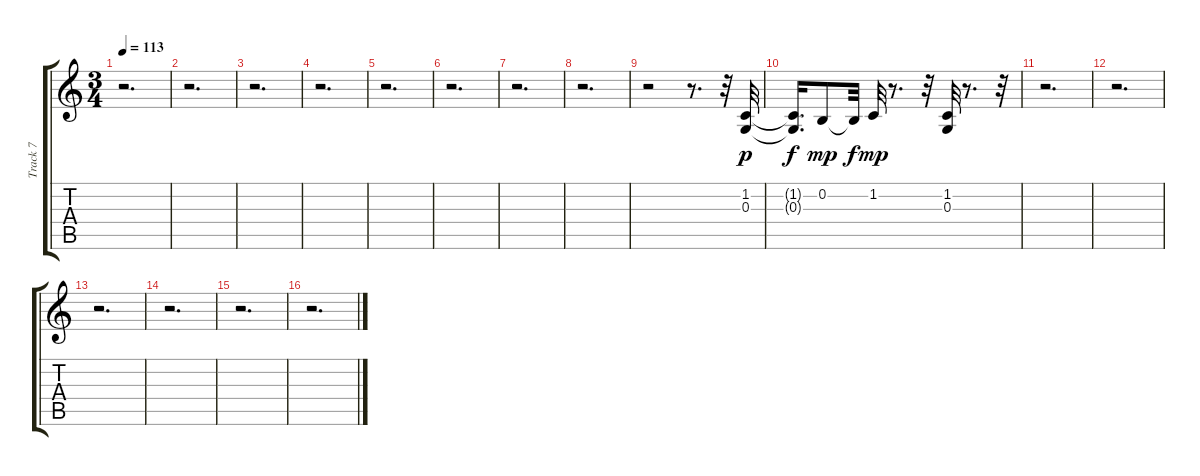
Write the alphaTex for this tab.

\track ("Track 7" "Track 7") {instrument tangoaccordion}
\staff {score tabs}
\tuning (E4 B3 G3 D3 A2 E2) {hide}
\ts (3 4)
\tempo 113
\clef g2
\ks c
r.2{d dy f} |
r.2{d} |
r.2{d} |
r.2{d} |
r.2{d} |
r.2{d} |
r.2{d} |
r.2{d} |
r.2 r.8{d} r.32 (1.2 0.3).32{dy p} |
(1.2{t} 0.3{t}).16{d dy f} 0.2.8{dy mp} 0.2{t}.32{dy f} 1.2.32{dy mp} r.8{d} r.32 (1.2 0.3).32 r.8{d} r.32 |
r.2{d} |
r.2{d} |
r.2{d} |
r.2{d} |
r.2{d} |
r.2{d}
